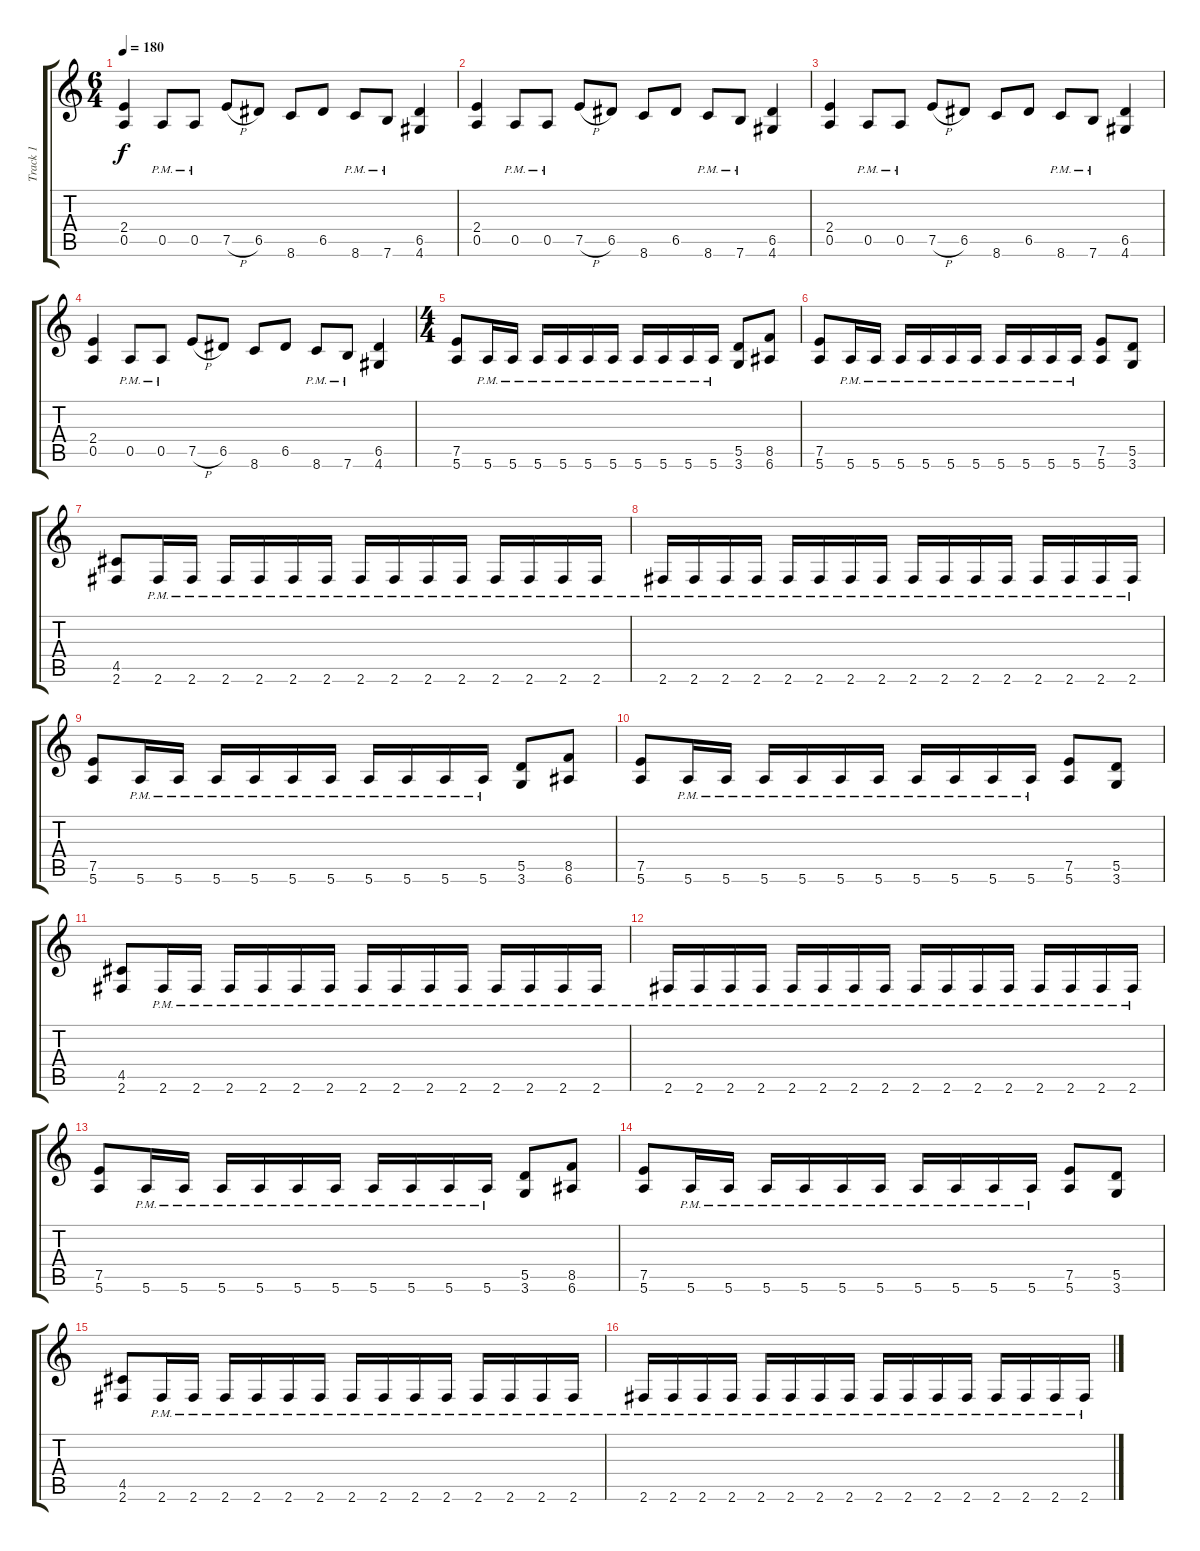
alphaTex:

\track ("Track 1" "Track 1") {instrument distortionguitar}
\staff {score tabs}
\tuning (E4 B3 G3 D3 A2 E2) {hide}
\ts (6 4)
\tempo 180
\clef g2
\ks c
(2.4 0.5).4{dy f} 0.5{pm}.8 0.5{pm}.8 7.5{h}.8 6.5.8 8.6.8 6.5.8 8.6{pm}.8 7.6{pm}.8 (6.5 4.6).4 |
(2.4 0.5).4 0.5{pm}.8 0.5{pm}.8 7.5{h}.8 6.5.8 8.6.8 6.5.8 8.6{pm}.8 7.6{pm}.8 (6.5 4.6).4 |
(2.4 0.5).4 0.5{pm}.8 0.5{pm}.8 7.5{h}.8 6.5.8 8.6.8 6.5.8 8.6{pm}.8 7.6{pm}.8 (6.5 4.6).4 |
(2.4 0.5).4 0.5{pm}.8 0.5{pm}.8 7.5{h}.8 6.5.8 8.6.8 6.5.8 8.6{pm}.8 7.6{pm}.8 (6.5 4.6).4 |
\ts (4 4)
(7.5 5.6).8 5.6{pm}.16 5.6{pm}.16 5.6{pm}.16 5.6{pm}.16 5.6{pm}.16 5.6{pm}.16 5.6{pm}.16 5.6{pm}.16 5.6{pm}.16 5.6{pm}.16 (5.5 3.6).8 (8.5 6.6).8 |
(7.5 5.6).8 5.6{pm}.16 5.6{pm}.16 5.6{pm}.16 5.6{pm}.16 5.6{pm}.16 5.6{pm}.16 5.6{pm}.16 5.6{pm}.16 5.6{pm}.16 5.6{pm}.16 (7.5 5.6).8 (5.5 3.6).8 |
(4.5 2.6).8 2.6{pm}.16 2.6{pm}.16 2.6{pm}.16 2.6{pm}.16 2.6{pm}.16 2.6{pm}.16 2.6{pm}.16 2.6{pm}.16 2.6{pm}.16 2.6{pm}.16 2.6{pm}.16 2.6{pm}.16 2.6{pm}.16 2.6{pm}.16 |
2.6{pm}.16 2.6{pm}.16 2.6{pm}.16 2.6{pm}.16 2.6{pm}.16 2.6{pm}.16 2.6{pm}.16 2.6{pm}.16 2.6{pm}.16 2.6{pm}.16 2.6{pm}.16 2.6{pm}.16 2.6{pm}.16 2.6{pm}.16 2.6{pm}.16 2.6{pm}.16 |
(7.5 5.6).8 5.6{pm}.16 5.6{pm}.16 5.6{pm}.16 5.6{pm}.16 5.6{pm}.16 5.6{pm}.16 5.6{pm}.16 5.6{pm}.16 5.6{pm}.16 5.6{pm}.16 (5.5 3.6).8 (8.5 6.6).8 |
(7.5 5.6).8 5.6{pm}.16 5.6{pm}.16 5.6{pm}.16 5.6{pm}.16 5.6{pm}.16 5.6{pm}.16 5.6{pm}.16 5.6{pm}.16 5.6{pm}.16 5.6{pm}.16 (7.5 5.6).8 (5.5 3.6).8 |
(4.5 2.6).8 2.6{pm}.16 2.6{pm}.16 2.6{pm}.16 2.6{pm}.16 2.6{pm}.16 2.6{pm}.16 2.6{pm}.16 2.6{pm}.16 2.6{pm}.16 2.6{pm}.16 2.6{pm}.16 2.6{pm}.16 2.6{pm}.16 2.6{pm}.16 |
2.6{pm}.16 2.6{pm}.16 2.6{pm}.16 2.6{pm}.16 2.6{pm}.16 2.6{pm}.16 2.6{pm}.16 2.6{pm}.16 2.6{pm}.16 2.6{pm}.16 2.6{pm}.16 2.6{pm}.16 2.6{pm}.16 2.6{pm}.16 2.6{pm}.16 2.6{pm}.16 |
(7.5 5.6).8 5.6{pm}.16 5.6{pm}.16 5.6{pm}.16 5.6{pm}.16 5.6{pm}.16 5.6{pm}.16 5.6{pm}.16 5.6{pm}.16 5.6{pm}.16 5.6{pm}.16 (5.5 3.6).8 (8.5 6.6).8 |
(7.5 5.6).8 5.6{pm}.16 5.6{pm}.16 5.6{pm}.16 5.6{pm}.16 5.6{pm}.16 5.6{pm}.16 5.6{pm}.16 5.6{pm}.16 5.6{pm}.16 5.6{pm}.16 (7.5 5.6).8 (5.5 3.6).8 |
(4.5 2.6).8 2.6{pm}.16 2.6{pm}.16 2.6{pm}.16 2.6{pm}.16 2.6{pm}.16 2.6{pm}.16 2.6{pm}.16 2.6{pm}.16 2.6{pm}.16 2.6{pm}.16 2.6{pm}.16 2.6{pm}.16 2.6{pm}.16 2.6{pm}.16 |
2.6{pm}.16 2.6{pm}.16 2.6{pm}.16 2.6{pm}.16 2.6{pm}.16 2.6{pm}.16 2.6{pm}.16 2.6{pm}.16 2.6{pm}.16 2.6{pm}.16 2.6{pm}.16 2.6{pm}.16 2.6{pm}.16 2.6{pm}.16 2.6{pm}.16 2.6{pm}.16
